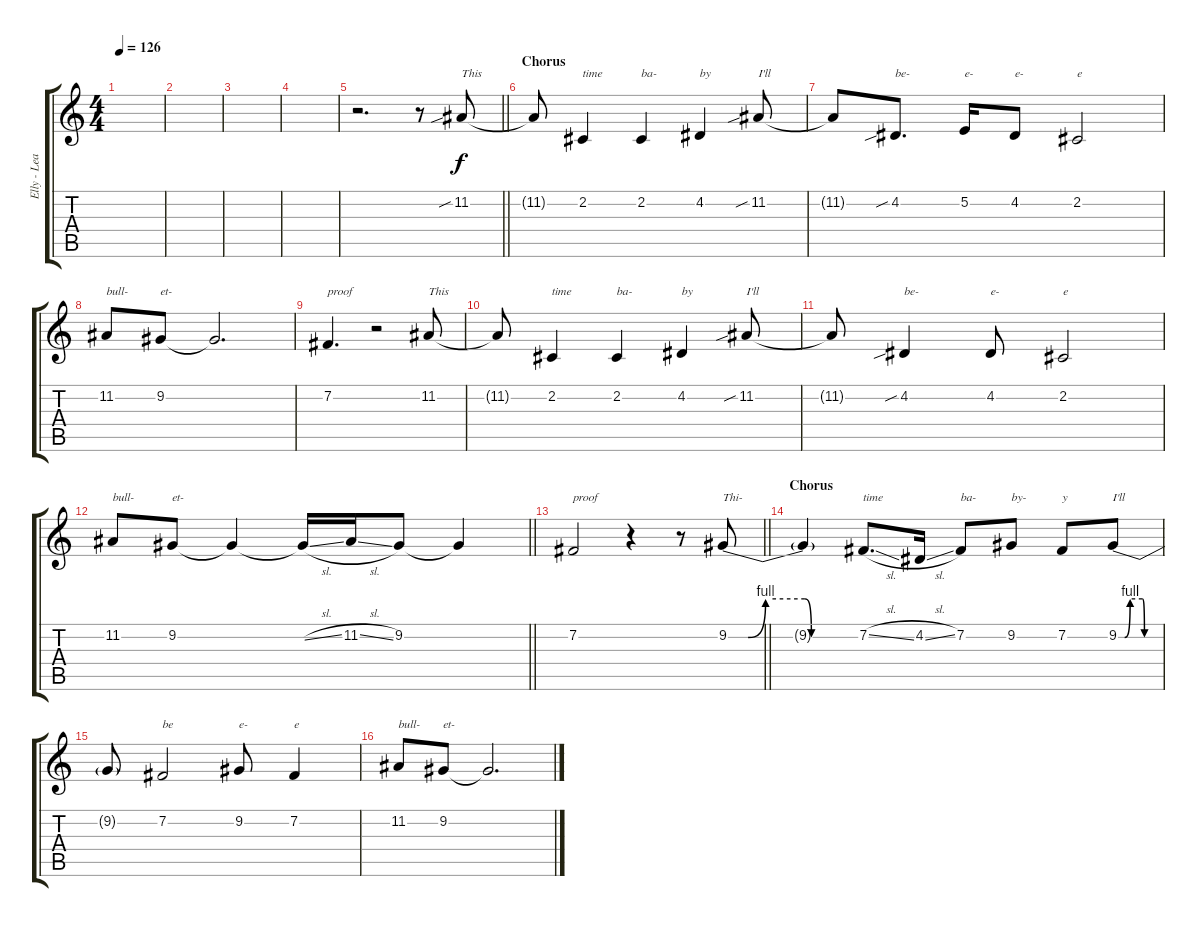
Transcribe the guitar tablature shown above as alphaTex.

\track ("Elly - Lead Vocals" "Elly - Lea") {instrument altosax}
\staff {score tabs}
\tuning (E4 B3 G3 D3 A2 E2) {hide}
\ts (4 4)
\tempo 126
\clef g2
\ks c
|
|
|
|
\barLineRight lightlight
r.2{d} r.8 11.2{sib}.8{txt "This"} |
\section ("" "Chorus")
11.2{t}.8 2.2.4{txt "time"} 2.2.4{txt "ba-"} 4.2.4{txt "by"} 11.2{sib}.8{txt "I'll"} |
11.2{t}.8 4.2{sib}.8{d txt "be-"} 5.2.16{txt "e-"} 4.2.8{txt "e-"} 2.2.2{txt "e"} |
11.2.8{txt "bull-"} 9.2.8{txt "et-"} 9.2{t}.2{d} |
7.2.4{d txt "proof"} r.2 11.2.8{txt "This"} |
11.2{t}.8 2.2.4{txt "time"} 2.2.4{txt "ba-"} 4.2.4{txt "by"} 11.2{sib}.8{txt "I'll"} |
11.2{t}.8 4.2{sib}.4{txt "be-"} 4.2.8{txt "e-"} 2.2.2{txt "e"} |
\barLineRight lightlight
11.2.8{txt "bull-"} 9.2.8{txt "et-"} 9.2{t}.4 9.2{sl t}.16 11.2{sl}.16 9.2.8 9.2{t}.4 |
\barLineRight lightlight
7.2.2{txt "proof"} r.4 r.8 9.2{be (custom 0 0 9 0 17 4 35 4 38 0 60 0)}.8{txt "Thi-"} |
\section ("" "Chorus")
9.2{t}.4 7.2{sl}.8{d txt "time"} 4.2{sl}.16 7.2.8{txt "ba-"} 9.2.8{txt "by-"} 7.2.8{txt "y"} 9.2{be (custom 0 0 9 0 17 4 35 4 38 0 60 0)}.8{txt "I'll"} |
9.2{t}.8 7.2.2{txt "be"} 9.2.8{txt "e-"} 7.2.4{txt "e"} |
11.2.8{txt "bull-"} 9.2.8{txt "et-"} 9.2{t}.2{d}
